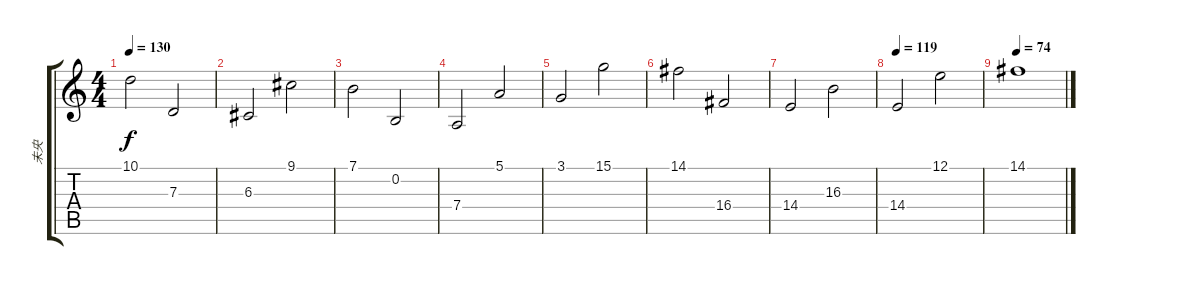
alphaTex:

\track ("未央" "未央") {instrument churchorgan}
\staff {score tabs}
\tuning (E4 B3 G3 D3 A2 E2) {hide}
\ts (4 4)
\tempo 130
\clef g2
\ks c
10.1.2{dy f} 7.3.2 |
6.3.2 9.1.2 |
7.1.2 0.2.2 |
7.4.2 5.1.2 |
3.1.2 15.1.2 |
14.1.2 16.4.2 |
14.4.2 16.3.2 |
\tempo 119
14.4.2 12.1.2 |
\tempo 74
14.1.1
